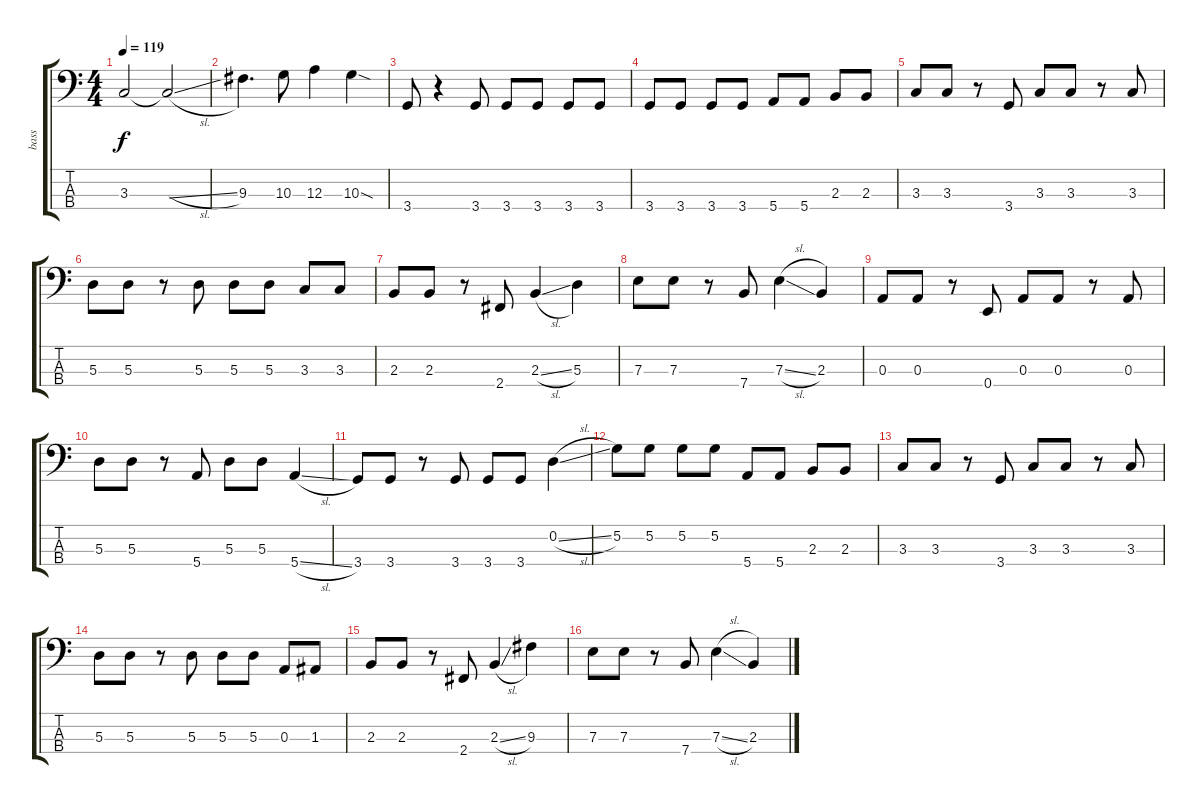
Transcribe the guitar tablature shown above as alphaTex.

\track ("bass" "bass") {instrument electricbassfinger}
\staff {score tabs}
\tuning (G2 D2 A1 E1) {hide}
\ts (4 4)
\tempo 119
\clef f4
\ks c
3.3.2{dy f} 3.3{sl t}.2 |
9.3.4{d} 10.3.8 12.3.4 10.3{sod}.4 |
3.4.8 r.4 3.4.8 3.4.8 3.4.8 3.4.8 3.4.8 |
3.4.8 3.4.8 3.4.8 3.4.8 5.4.8 5.4.8 2.3.8 2.3.8 |
3.3.8 3.3.8 r.8 3.4.8 3.3.8 3.3.8 r.8 3.3.8 |
5.3.8 5.3.8 r.8 5.3.8 5.3.8 5.3.8 3.3.8 3.3.8 |
2.3.8 2.3.8 r.8 2.4.8 2.3{sl}.4 5.3.4 |
7.3.8 7.3.8 r.8 7.4.8 7.3{sl}.4 2.3.4 |
0.3.8 0.3.8 r.8 0.4.8 0.3.8 0.3.8 r.8 0.3.8 |
5.3.8 5.3.8 r.8 5.4.8 5.3.8 5.3.8 5.4{sl}.4 |
3.4.8 3.4.8 r.8 3.4.8 3.4.8 3.4.8 0.2{sl}.4 |
5.2.8 5.2.8 5.2.8 5.2.8 5.4.8 5.4.8 2.3.8 2.3.8 |
3.3.8 3.3.8 r.8 3.4.8 3.3.8 3.3.8 r.8 3.3.8 |
5.3.8 5.3.8 r.8 5.3.8 5.3.8 5.3.8 0.3.8 1.3.8 |
2.3.8 2.3.8 r.8 2.4.8 2.3{sl}.4 9.3.4 |
7.3.8 7.3.8 r.8 7.4.8 7.3{sl}.4 2.3.4
